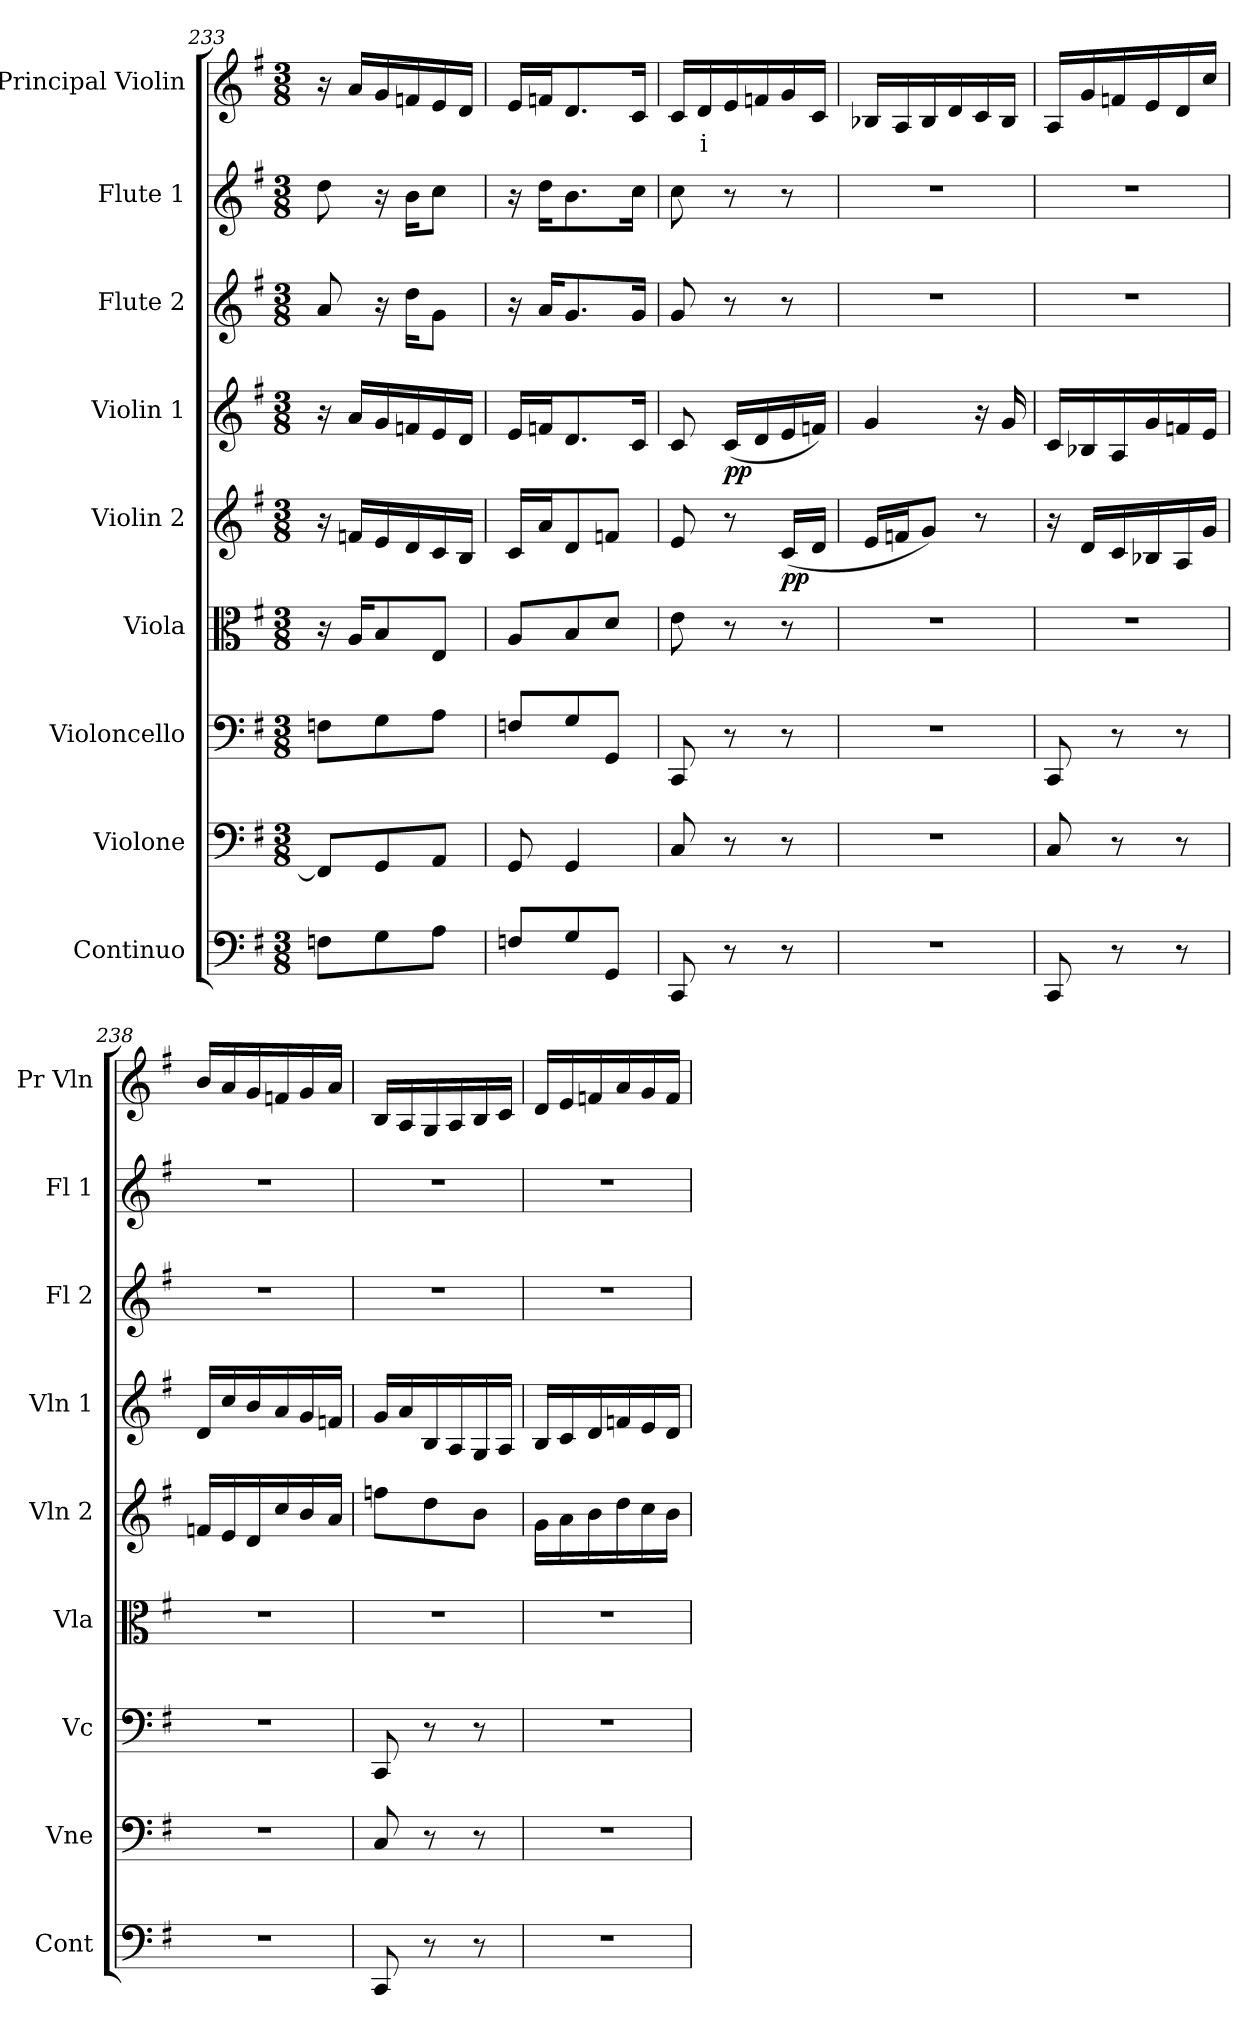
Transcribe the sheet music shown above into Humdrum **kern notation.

**kern	**kern	**kern	**kern	**kern	**dynam	**kern	**dynam	**kern	**kern	**kern	**text
*part9	*part8	*part7	*part6	*part5	*part5	*part4	*part4	*part3	*part2	*part1	*part1
*staff9	*staff8	*staff7	*staff6	*staff5	*staff5	*staff4	*staff4	*staff3	*staff2	*staff1	*staff1
*I"Continuo	*I"Violone	*I"Violoncello	*I"Viola	*I"Violin 2	*	*I"Violin 1	*	*I"Flute 2	*I"Flute 1	*I"Principal Violin	*
*I'Cont	*I'Vne	*I'Vc	*I'Vla	*I'Vln 2	*	*I'Vln 1	*	*I'Fl 2	*I'Fl 1	*I'Pr Vln	*
*clefF4	*clefF4	*clefF4	*clefC3	*clefG2	*	*clefG2	*	*clefG2	*clefG2	*clefG2	*
*	*ITrd7c12	*	*	*	*	*	*	*	*	*	*
*k[f#]	*k[f#]	*k[f#]	*k[f#]	*k[f#]	*	*k[f#]	*	*k[f#]	*k[f#]	*k[f#]	*
*M3/8	*M3/8	*M3/8	*M3/8	*M3/8	*	*M3/8	*	*M3/8	*M3/8	*M3/8	*
=233	=233	=233	=233	=233	=233	=233	=233	=233	=233	=233	=233
8Fn\L	8FFFn/L]	8Fn\L	16r	16r	.	16r	.	8a/	8dd\	16r	.
.	.	.	16A/KL	16fn/LL	.	16a/LL	.	.	.	16a/LL	.
8G\	8GGG/	8G\	8B/	16e/	.	16g/	.	16r	16r	16g/	.
.	.	.	.	16d/	.	16fn/	.	16dd\KL	16b\KL	16fn/	.
8A\J	8AAA/J	8A\J	8E/J	16c/	.	16e/	.	8g\J	8cc\J	16e/	.
.	.	.	.	16B/JJ	.	16d/JJ	.	.	.	16d/JJ	.
=234	=234	=234	=234	=234	=234	=234	=234	=234	=234	=234	=234
8Fn/L	8GGG/	8Fn/L	8A/L	16c/LL	.	16e/LL	.	16r	16r	16e/LL	.
.	.	.	.	16a/J	.	16fn/J	.	16a/KL	16dd\KL	16fn/J	.
8G/	4GGG/	8G/	8B/	8d/	.	8.d/	.	8.g/	8.b\	8.d/	.
8GG/J	.	8GG/J	8d/J	8fn/J	.	.	.	.	.	.	.
.	.	.	.	.	.	16c/Jk	.	16g/Jk	16cc\Jk	16c/Jk	.
=235	=235	=235	=235	=235	=235	=235	=235	=235	=235	=235	=235
8CC/	8CC/	8CC/	8e\	8e/	.	8c/	.	8g/	8cc\	16c/LL	.
!	!	!	!	!	!	!	!	!	!	!	!LO:LY:b:color=#FF0000
.	.	.	.	.	.	.	.	.	.	16d/	i
!	!	!	!	!	!	!	!LO:DY:b	!	!	!	!
8r	8r	8r	8r	8r	.	(16c/LL	pp	8r	8r	16e/	.
.	.	.	.	.	.	16d/	.	.	.	16fn/	.
!	!	!	!	!	!LO:DY:b	!	!	!	!	!	!
8r	8r	8r	8r	(16c/LL	pp	16e/	.	8r	8r	16g/	.
.	.	.	.	16d/JJ	.	16fn/JJ)	.	.	.	16c/JJ	.
=236	=236	=236	=236	=236	=236	=236	=236	=236	=236	=236	=236
4.r	4.r	4.r	4.r	16e/LL	.	4g/	.	4.r	4.r	16B-X/LL	.
.	.	.	.	16fn/J	.	.	.	.	.	16A/	.
.	.	.	.	8g/J)	.	.	.	.	.	16B-/	.
.	.	.	.	.	.	.	.	.	.	16d/	.
.	.	.	.	8r	.	16r	.	.	.	16c/	.
.	.	.	.	.	.	16g/	.	.	.	16B-/JJ	.
=237	=237	=237	=237	=237	=237	=237	=237	=237	=237	=237	=237
8CC/	8CC/	8CC/	4.r	16r	.	16c/LL	.	4.r	4.r	16A/LL	.
.	.	.	.	16d/LL	.	16B-X/	.	.	.	16g/	.
8r	8r	8r	.	16c/	.	16A/	.	.	.	16fn/	.
.	.	.	.	16B-X/	.	16g/	.	.	.	16e/	.
8r	8r	8r	.	16A/	.	16fn/	.	.	.	16d/	.
.	.	.	.	16g/JJ	.	16e/JJ	.	.	.	16cc/JJ	.
!!LO:PB:g=z
=238	=238	=238	=238	=238	=238	=238	=238	=238	=238	=238	=238
4.r	4.r	4.r	4.r	16fn/LL	.	16d/LL	.	4.r	4.r	16b/LL	.
.	.	.	.	16e/	.	16cc/	.	.	.	16a/	.
.	.	.	.	16d/	.	16b/	.	.	.	16g/	.
.	.	.	.	16cc/	.	16a/	.	.	.	16fn/	.
.	.	.	.	16b/	.	16g/	.	.	.	16g/	.
.	.	.	.	16a/JJ	.	16fn/JJ	.	.	.	16a/JJ	.
=239	=239	=239	=239	=239	=239	=239	=239	=239	=239	=239	=239
8CC/	8CC/	8CC/	4.r	8ffn\L	.	16g/LL	.	4.r	4.r	16B/LL	.
.	.	.	.	.	.	16a/	.	.	.	16A/	.
8r	8r	8r	.	8dd\	.	16B/	.	.	.	16G/	.
.	.	.	.	.	.	16A/	.	.	.	16A/	.
8r	8r	8r	.	8b\J	.	16G/	.	.	.	16B/	.
.	.	.	.	.	.	16A/JJ	.	.	.	16c/JJ	.
=240	=240	=240	=240	=240	=240	=240	=240	=240	=240	=240	=240
4.r	4.r	4.r	4.r	16g\LL	.	16B/LL	.	4.r	4.r	16d/LL	.
.	.	.	.	16a\	.	16c/	.	.	.	16e/	.
.	.	.	.	16b\	.	16d/	.	.	.	16fn/	.
.	.	.	.	16dd\	.	16fn/	.	.	.	16a/	.
.	.	.	.	16cc\	.	16e/	.	.	.	16g/	.
.	.	.	.	16b\JJ	.	16d/JJ	.	.	.	16f/JJ	.
=	=	=	=	=	=	=	=	=	=	=	=
*-	*-	*-	*-	*-	*-	*-	*-	*-	*-	*-	*-
